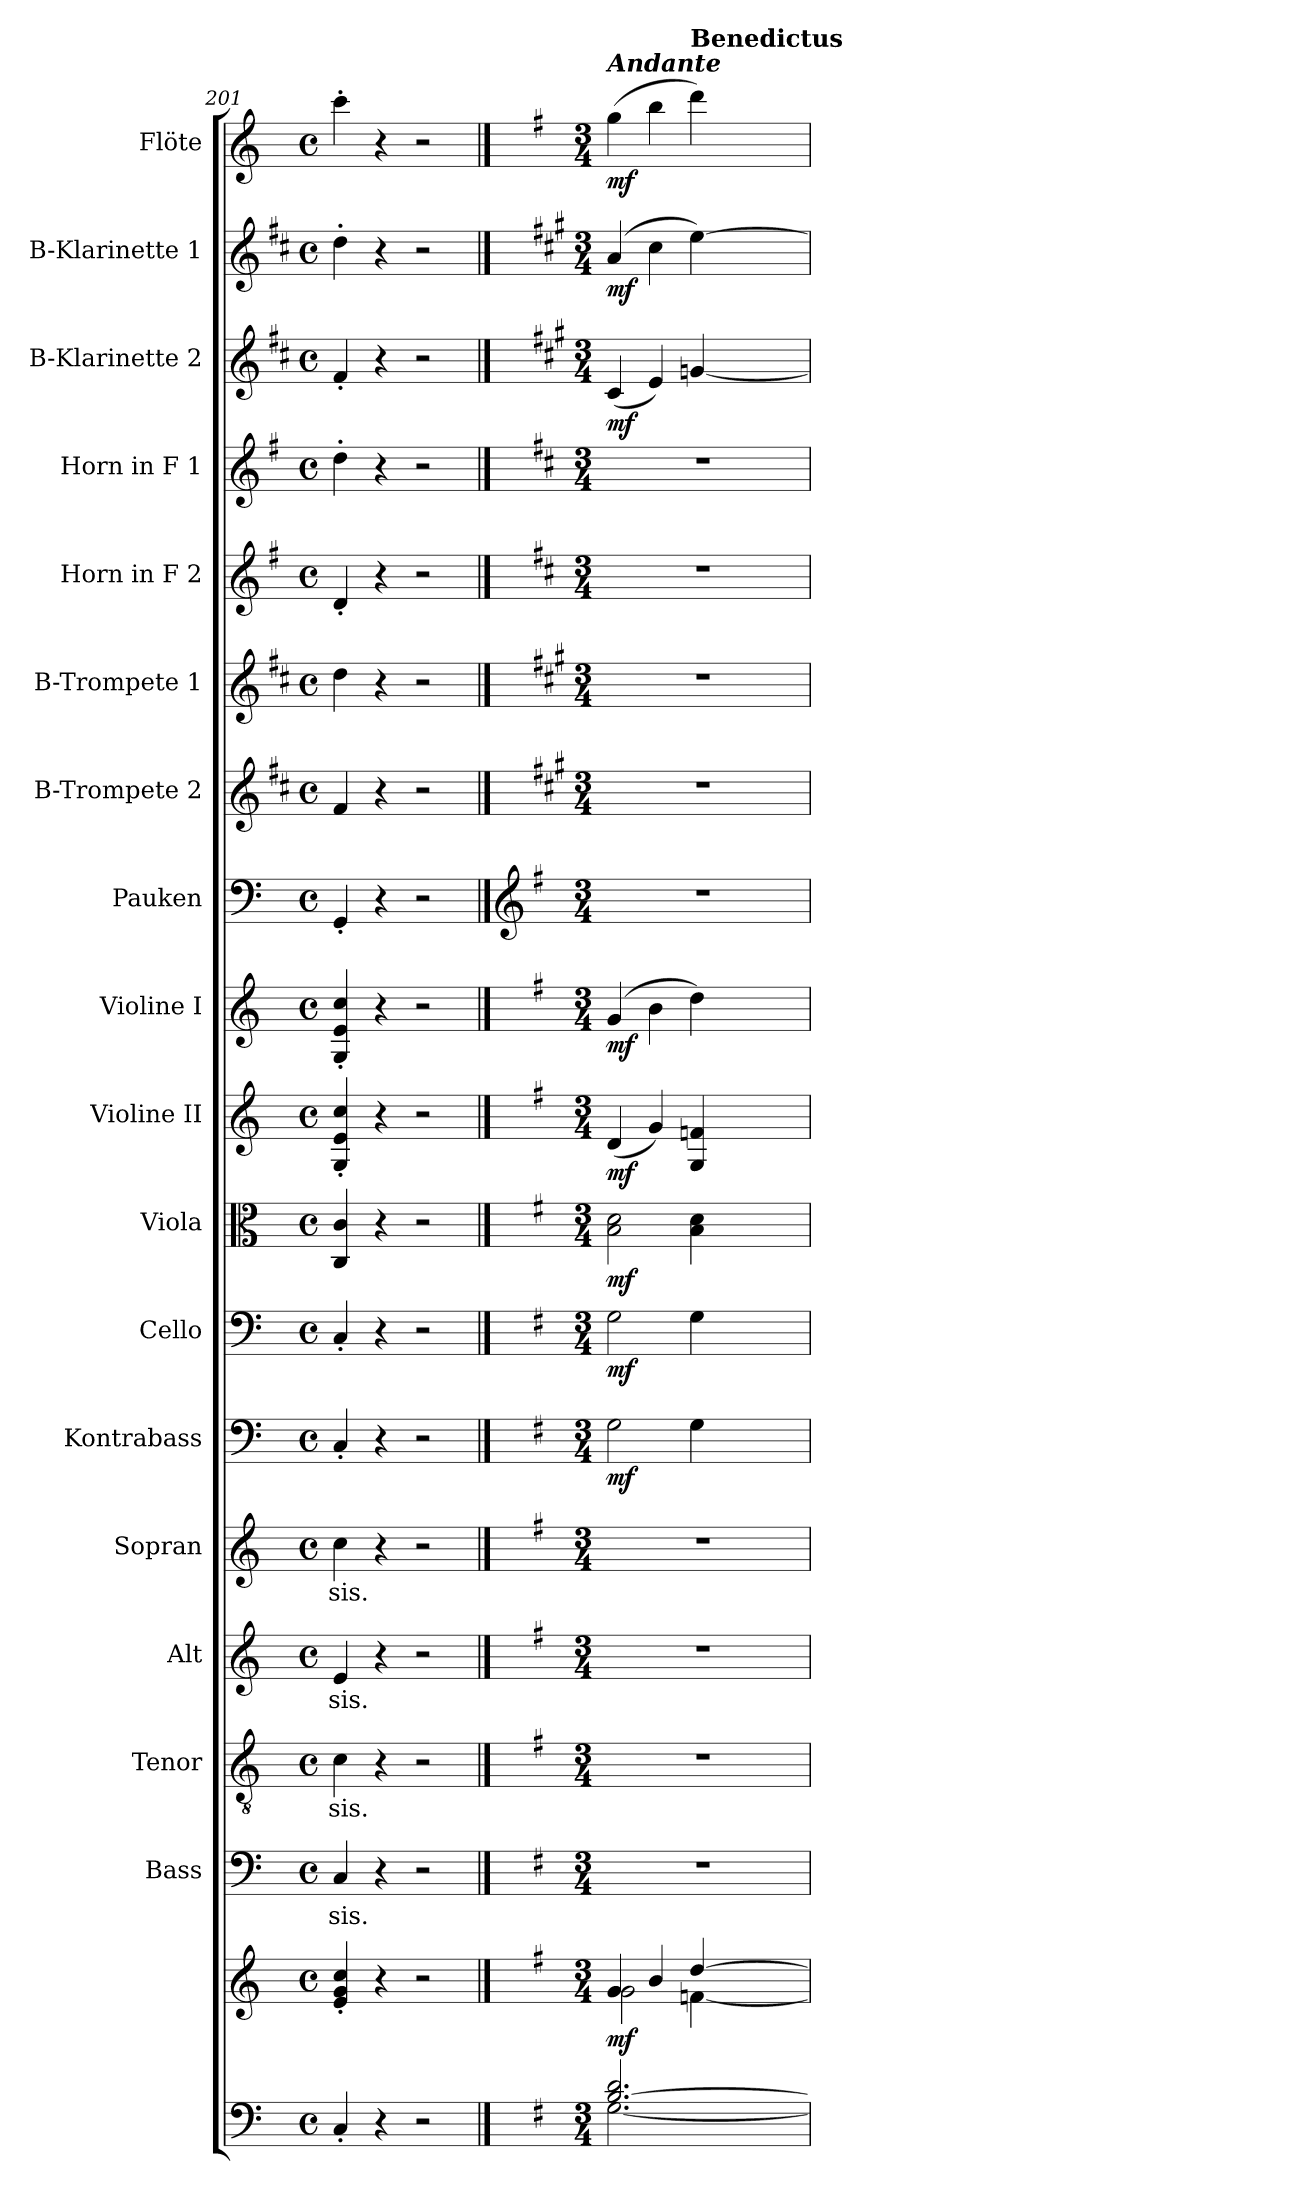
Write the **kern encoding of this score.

**kern	**kern	**dynam	**kern	**text	**kern	**text	**kern	**text	**kern	**text	**kern	**dynam	**kern	**dynam	**kern	**dynam	**kern	**dynam	**kern	**dynam	**kern	**kern	**kern	**kern	**kern	**kern	**dynam	**kern	**dynam	**kern	**dynam
*part18	*part18	*part18	*part17	*part17	*part16	*part16	*part15	*part15	*part14	*part14	*part13	*part13	*part12	*part12	*part11	*part11	*part10	*part10	*part9	*part9	*part8	*part7	*part6	*part5	*part4	*part3	*part3	*part2	*part2	*part1	*part1
*staff19	*staff18	*staff18/19	*staff17	*staff17	*staff16	*staff16	*staff15	*staff15	*staff14	*staff14	*staff13	*staff13	*staff12	*staff12	*staff11	*staff11	*staff10	*staff10	*staff9	*staff9	*staff8	*staff7	*staff6	*staff5	*staff4	*staff3	*staff3	*staff2	*staff2	*staff1	*staff1
*	*	*	*I"Bass	*	*I"Tenor	*	*I"Alt	*	*I"Sopran	*	*I"Kontrabass	*	*I"Cello	*	*I"Viola	*	*I"Violine II	*	*I"Violine I	*	*I"Pauken	*I"B-Trompete 2	*I"B-Trompete 1	*I"Horn in F 2	*I"Horn in F 1	*I"B-Klarinette 2	*	*I"B-Klarinette 1	*	*I"Flöte	*
*	*	*	*I'B.	*	*I'T.	*	*I'A.	*	*I'S.	*	*I'Kb.	*	*	*	*I'Vla.	*	*I'Vl. II	*	*I'Vl. I	*	*I'Pk.	*I'Trp. 2	*I'Trp. 1	*	*	*I'Kl. 2	*	*I'Kl. 1	*	*I'Fl.	*
*clefF4	*clefG2	*	*clefF4	*	*clefGv2	*	*clefG2	*	*clefG2	*	*clefF4	*	*clefF4	*	*clefC3	*	*clefG2	*	*clefG2	*	*clefF4	*clefG2	*clefG2	*clefG2	*clefG2	*clefG2	*	*clefG2	*	*clefG2	*
*	*	*	*	*	*	*	*	*	*	*	*ITrd7c12	*	*	*	*	*	*	*	*	*	*	*ITrd1c2	*ITrd1c2	*ITrd4c7	*ITrd4c7	*ITrd1c2	*	*ITrd1c2	*	*	*
*k[]	*k[]	*	*k[]	*	*k[]	*	*k[]	*	*k[]	*	*k[]	*	*k[]	*	*k[]	*	*k[]	*	*k[]	*	*k[]	*k[]	*k[]	*k[]	*k[]	*k[]	*	*k[]	*	*k[]	*
*C:	*C:	*	*C:	*	*C:	*	*C:	*	*C:	*	*C:	*	*C:	*	*C:	*	*C:	*	*C:	*	*C:	*C:	*C:	*C:	*C:	*C:	*	*C:	*	*C:	*
*M4/4	*M4/4	*	*M4/4	*	*M4/4	*	*M4/4	*	*M4/4	*	*M4/4	*	*M4/4	*	*M4/4	*	*M4/4	*	*M4/4	*	*M4/4	*M4/4	*M4/4	*M4/4	*M4/4	*M4/4	*	*M4/4	*	*M4/4	*
*met(c)	*met(c)	*	*met(c)	*	*met(c)	*	*met(c)	*	*met(c)	*	*met(c)	*	*met(c)	*	*met(c)	*	*met(c)	*	*met(c)	*	*met(c)	*met(c)	*met(c)	*met(c)	*met(c)	*met(c)	*	*met(c)	*	*met(c)	*
=201	=201	=201	=201	=201	=201	=201	=201	=201	=201	=201	=201	=201	=201	=201	=201	=201	=201	=201	=201	=201	=201	=201	=201	=201	=201	=201	=201	=201	=201	=201	=201
!	!	!	!	!LO:LY:b	!	!LO:LY:b	!	!LO:LY:b	!	!LO:LY:b	!	!	!	!	!	!	!	!	!	!	!	!	!	!	!	!	!	!	!	!	!
4C'</	4e/'< 4g/'< 4cc/'<	.	4C/	-sis.	4c\	-sis.	4e/	-sis.	4cc\	-sis.	4CC'</	.	4C'</	.	4C/ 4c/	.	4G/'< 4e/'< 4cc/'<	.	4G/'< 4e/'< 4cc/'<	.	4GG'</	4e/	4cc\	4G'</	4g'>\	4e'</	.	4cc'>\	.	4ccc'>\	.
4r	4r	.	4r	.	4r	.	4r	.	4r	.	4r	.	4r	.	4r	.	4r	.	4r	.	4r	4r	4r	4r	4r	4r	.	4r	.	4r	.
2r	2r	.	2r	.	2r	.	2r	.	2r	.	2r	.	2r	.	2r	.	2r	.	2r	.	2r	2r	2r	2r	2r	2r	.	2r	.	2r	.
!!LO:PB:g=z
==202	==202	==202	==202	==202	==202	==202	==202	==202	==202	==202	==202	==202	==202	==202	==202	==202	==202	==202	==202	==202	==202	==202	==202	==202	==202	==202	==202	==202	==202	==202	==202
*	*	*	*	*	*	*	*	*	*	*	*	*	*	*	*	*	*	*	*	*	*clefG2	*	*	*	*	*	*	*	*	*	*
*k[f#]	*k[f#]	*	*k[f#]	*	*k[f#]	*	*k[f#]	*	*k[f#]	*	*k[f#]	*	*k[f#]	*	*k[f#]	*	*k[f#]	*	*k[f#]	*	*k[f#]	*k[f#]	*k[f#]	*k[f#]	*k[f#]	*k[f#]	*	*k[f#]	*	*k[f#]	*
*G:	*G:	*	*G:	*	*G:	*	*G:	*	*G:	*	*G:	*	*G:	*	*G:	*	*G:	*	*G:	*	*G:	*G:	*G:	*G:	*G:	*G:	*	*G:	*	*G:	*
*M3/4	*M3/4	*	*M3/4	*	*M3/4	*	*M3/4	*	*M3/4	*	*M3/4	*	*M3/4	*	*M3/4	*	*M3/4	*	*M3/4	*	*M3/4	*M3/4	*M3/4	*M3/4	*M3/4	*M3/4	*	*M3/4	*	*M3/4	*
*^	*^	*	*	*	*	*	*	*	*	*	*	*	*	*	*	*	*	*	*	*	*	*	*	*	*	*	*	*	*	*	*
!	!	!	!	!	!	!	!	!	!	!	!	!	!	!	!	!	!	!	!	!	!	!	!	!	!	!	!	!	!	!	!	!LO:TX:a:Bi:t=Andante	!
!	!	!	!	!LO:DY:b	!	!	!	!	!	!	!	!	!	!LO:DY:b	!	!LO:DY:b	!	!LO:DY:b	!	!LO:DY:b	!	!LO:DY:b	!	!	!	!	!	!	!LO:DY:b	!	!LO:DY:b	!	!LO:DY:b
[>2.B/ 2.d/	[<2.G\	4g/	2g\	mf	2.r	.	2.r	.	2.r	.	2.r	.	2GG\	mf	2G\	mf	2B\ 2d\	mf	(<4d/	mf	(4g/	mf	2.r	2.r	2.r	2.r	2.r	(<4B/	mf	(4g/	mf	(>4gg\	mf
.	.	4b/	.	.	.	.	.	.	.	.	.	.	.	.	.	.	.	.	4g/)	.	4b\	.	.	.	.	.	.	4d/)	.	4b\	.	4bb\	.
!	!	!	!	!	!	!	!	!	!	!	!	!	!	!	!	!	!	!	!	!	!	!	!	!	!	!	!	!	!	!	!	!LO:TX:a:B:t=Benedictus	!
.	.	[>4dd/	[<4fn\	.	.	.	.	.	.	.	.	.	4GG\	.	4G\	.	4B\ 4d\	.	4G/ 4fn/	.	4dd\)	.	.	.	.	.	.	[4fn/	.	[4dd\)	.	4ddd\)	.
*v	*v	*	*	*	*	*	*	*	*	*	*	*	*	*	*	*	*	*	*	*	*	*	*	*	*	*	*	*	*	*	*	*	*
*	*v	*v	*	*	*	*	*	*	*	*	*	*	*	*	*	*	*	*	*	*	*	*	*	*	*	*	*	*	*	*	*	*
=	=	=	=	=	=	=	=	=	=	=	=	=	=	=	=	=	=	=	=	=	=	=	=	=	=	=	=	=	=	=	=
*-	*-	*-	*-	*-	*-	*-	*-	*-	*-	*-	*-	*-	*-	*-	*-	*-	*-	*-	*-	*-	*-	*-	*-	*-	*-	*-	*-	*-	*-	*-	*-
